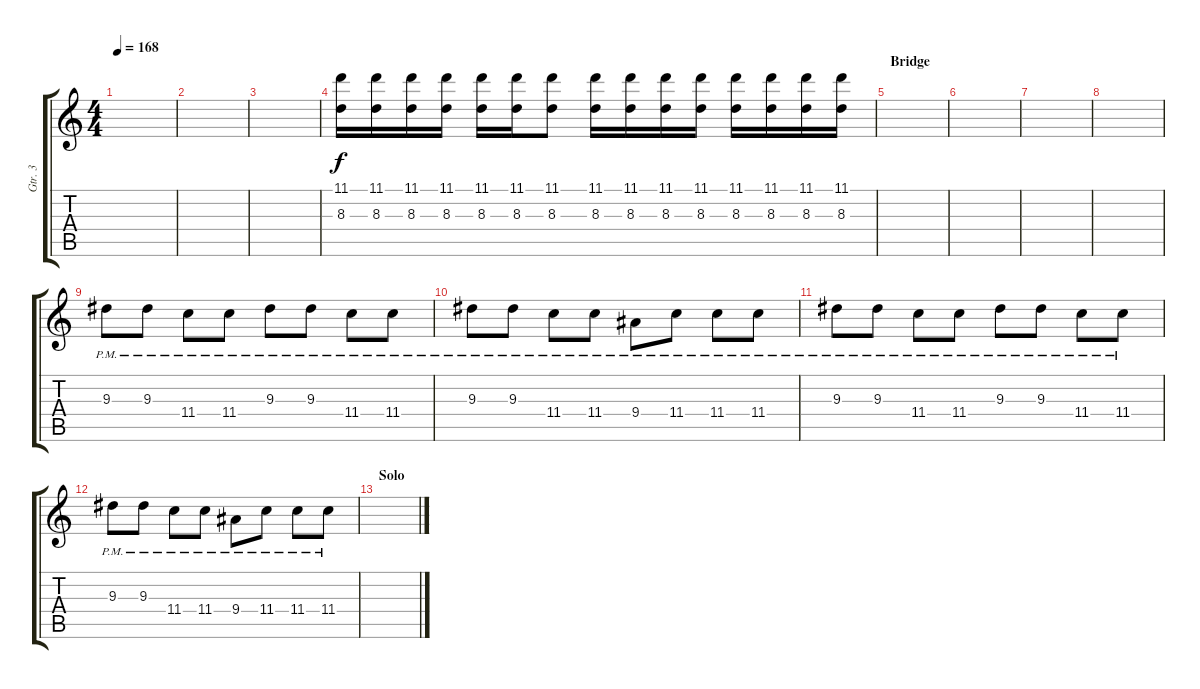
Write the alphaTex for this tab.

\track ("Gtr. 3" "Gtr. 3") {instrument distortionguitar}
\staff {score tabs}
\tuning (Eb4 Bb3 Gb3 Db3 Ab2 Db2) {hide}
\ts (4 4)
\tempo 168
\clef g2
\ks aminor
|
|
|
(11.1 8.3).16 (11.1 8.3).16 (11.1 8.3).16 (11.1 8.3).16 (11.1 8.3).16 (11.1 8.3).16 (11.1 8.3).8 (11.1 8.3).16 (11.1 8.3).16 (11.1 8.3).16 (11.1 8.3).16 (11.1 8.3).16 (11.1 8.3).16 (11.1 8.3).16 (11.1 8.3).16 |
\section ("" "Bridge")
|
|
|
|
9.3{pm}.8 9.3{pm}.8 11.4{pm}.8 11.4{pm}.8 9.3{pm}.8 9.3{pm}.8 11.4{pm}.8 11.4{pm}.8 |
9.3{pm}.8 9.3{pm}.8 11.4{pm}.8 11.4{pm}.8 9.4{pm}.8 11.4{pm}.8 11.4{pm}.8 11.4{pm}.8 |
9.3{pm}.8 9.3{pm}.8 11.4{pm}.8 11.4{pm}.8 9.3{pm}.8 9.3{pm}.8 11.4{pm}.8 11.4{pm}.8 |
9.3{pm}.8 9.3{pm}.8 11.4{pm}.8 11.4{pm}.8 9.4{pm}.8 11.4{pm}.8 11.4{pm}.8 11.4{pm}.8 |
\section ("" "Solo")
